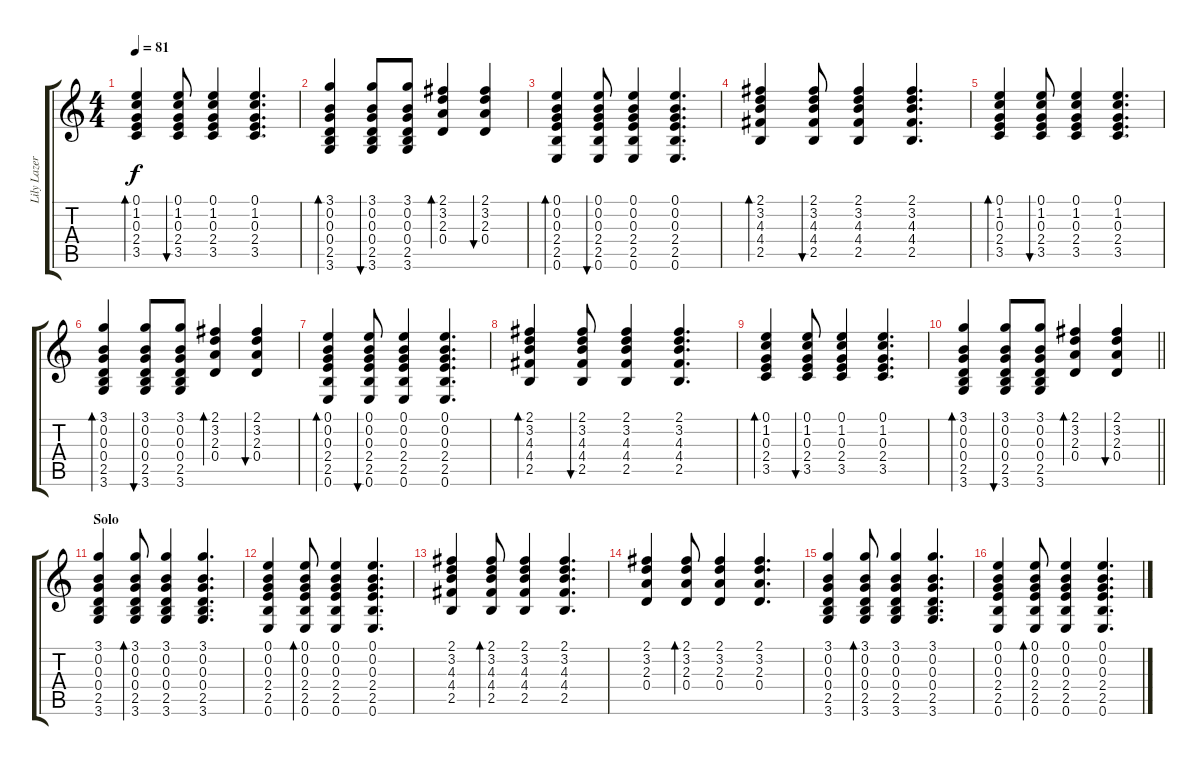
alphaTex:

\track ("Lily Lazer (Guitar)" "Lily Lazer") {instrument acousticguitarsteel}
\staff {score tabs}
\tuning (E4 B3 G3 D3 A2 E2) {hide}
\ts (4 4)
\tempo 81
\clef g2
\ks c
(0.1 1.2 0.3 2.4 3.5).4{bd 60 dy f} (0.1 1.2 0.3 2.4 3.5).8{bu 60} (0.1 1.2 0.3 2.4 3.5).4 (0.1 1.2 0.3 2.4 3.5).4{d} |
(3.1 0.2 0.3 0.4 2.5 3.6).4{bd 60} (3.1 0.2 0.3 0.4 2.5 3.6).8{bu 60} (3.1 0.2 0.3 0.4 2.5 3.6).8 (2.1 3.2 2.3 0.4).4{bd 60} (2.1 3.2 2.3 0.4).4{bu 60} |
(0.1 0.2 0.3 2.4 2.5 0.6).4{bd 120} (0.1 0.2 0.3 2.4 2.5 0.6).8{bu 60} (0.1 0.2 0.3 2.4 2.5 0.6).4 (0.1 0.2 0.3 2.4 2.5 0.6).4{d} |
(2.1 3.2 4.3 4.4 2.5).4{bd 60} (2.1 3.2 4.3 4.4 2.5).8{bu 60} (2.1 3.2 4.3 4.4 2.5).4 (2.1 3.2 4.3 4.4 2.5).4{d} |
(0.1 1.2 0.3 2.4 3.5).4{bd 60} (0.1 1.2 0.3 2.4 3.5).8{bu 60} (0.1 1.2 0.3 2.4 3.5).4 (0.1 1.2 0.3 2.4 3.5).4{d} |
(3.1 0.2 0.3 0.4 2.5 3.6).4{bd 60} (3.1 0.2 0.3 0.4 2.5 3.6).8{bu 60} (3.1 0.2 0.3 0.4 2.5 3.6).8 (2.1 3.2 2.3 0.4).4{bd 60} (2.1 3.2 2.3 0.4).4{bu 60} |
(0.1 0.2 0.3 2.4 2.5 0.6).4{bd 120} (0.1 0.2 0.3 2.4 2.5 0.6).8{bu 60} (0.1 0.2 0.3 2.4 2.5 0.6).4 (0.1 0.2 0.3 2.4 2.5 0.6).4{d} |
(2.1 3.2 4.3 4.4 2.5).4{bd 60} (2.1 3.2 4.3 4.4 2.5).8{bu 60} (2.1 3.2 4.3 4.4 2.5).4 (2.1 3.2 4.3 4.4 2.5).4{d} |
(0.1 1.2 0.3 2.4 3.5).4{bd 60} (0.1 1.2 0.3 2.4 3.5).8{bu 60} (0.1 1.2 0.3 2.4 3.5).4 (0.1 1.2 0.3 2.4 3.5).4{d} |
\barLineRight lightlight
(3.1 0.2 0.3 0.4 2.5 3.6).4{bd 60} (3.1 0.2 0.3 0.4 2.5 3.6).8{bu 60} (3.1 0.2 0.3 0.4 2.5 3.6).8 (2.1 3.2 2.3 0.4).4{bd 60} (2.1 3.2 2.3 0.4).4{bu 60} |
\section ("" "Solo")
(3.1 0.2 0.3 0.4 2.5 3.6).4{volume 9} (3.1 0.2 0.3 0.4 2.5 3.6).8{bd 120} (3.1 0.2 0.3 0.4 2.5 3.6).4 (3.1 0.2 0.3 0.4 2.5 3.6).4{d} |
(0.1 0.2 0.3 2.4 2.5 0.6).4 (0.1 0.2 0.3 2.4 2.5 0.6).8{bd 120} (0.1 0.2 0.3 2.4 2.5 0.6).4 (0.1 0.2 0.3 2.4 2.5 0.6).4{d} |
(2.1 3.2 4.3 4.4 2.5).4 (2.1 3.2 4.3 4.4 2.5).8{bd 120} (2.1 3.2 4.3 4.4 2.5).4 (2.1 3.2 4.3 4.4 2.5).4{d} |
(2.1 3.2 2.3 0.4).4 (2.1 3.2 2.3 0.4).8{bd 120} (2.1 3.2 2.3 0.4).4 (2.1 3.2 2.3 0.4).4{d} |
(3.1 0.2 0.3 0.4 2.5 3.6).4 (3.1 0.2 0.3 0.4 2.5 3.6).8{bd 120} (3.1 0.2 0.3 0.4 2.5 3.6).4 (3.1 0.2 0.3 0.4 2.5 3.6).4{d} |
(0.1 0.2 0.3 2.4 2.5 0.6).4 (0.1 0.2 0.3 2.4 2.5 0.6).8{bd 120} (0.1 0.2 0.3 2.4 2.5 0.6).4 (0.1 0.2 0.3 2.4 2.5 0.6).4{d}
